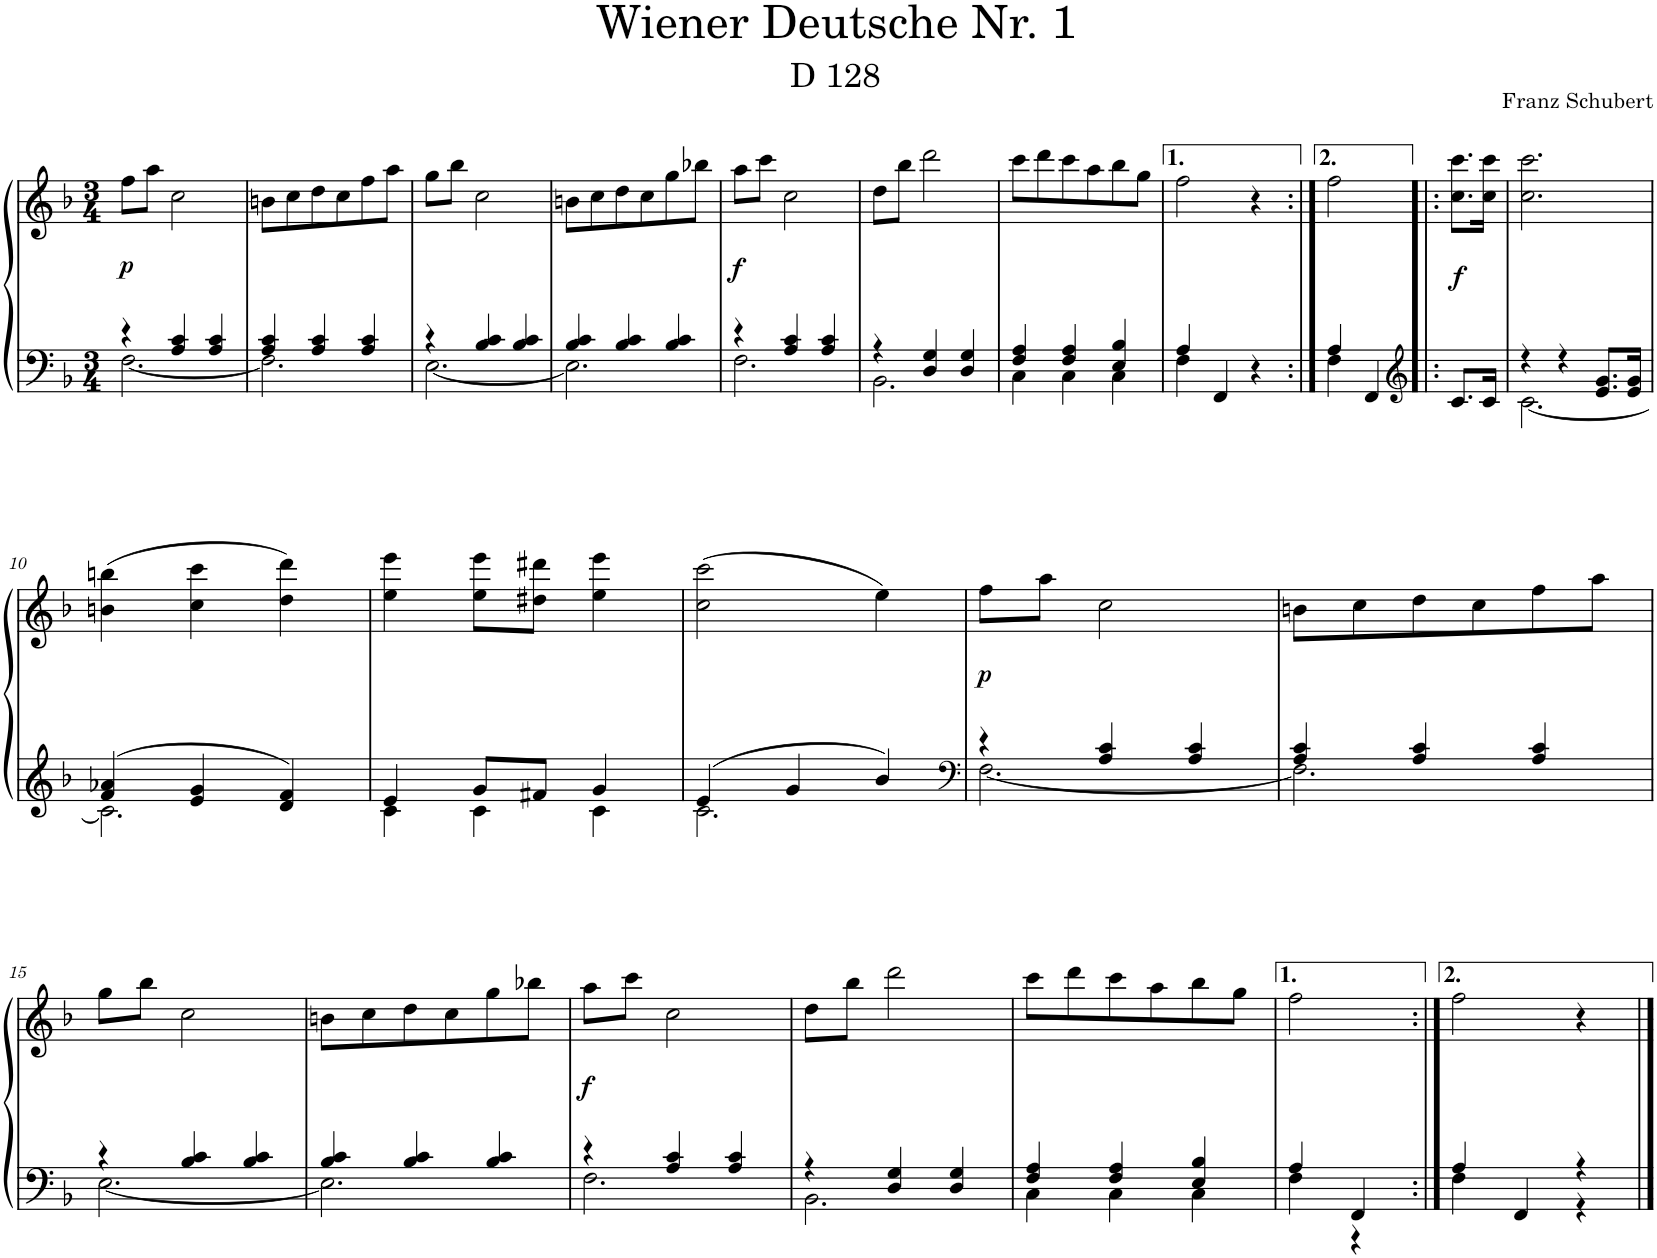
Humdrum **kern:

**kern	**kern	**dynam
*part1	*part1	*part1
*staff2	*staff1	*staff1/2
*I"Piano	*	*
*I'Pno.	*	*
*clefF4	*clefG2	*
*k[b-]	*k[b-]	*
*M3/4	*M3/4	*
=1	=1	=1
*^	*	*
!	!	!	!LO:DY:b
4r	[2.F\	8ff\L	p
.	.	8aa\J	.
4A/ 4c/	.	2cc\	.
4A/ 4c/	.	.	.
=2	=2	=2	=2
4A/ 4c/	2.F\]	8bn\L	.
.	.	8cc\	.
4A/ 4c/	.	8dd\	.
.	.	8cc\	.
4A/ 4c/	.	8ff\	.
.	.	8aa\J	.
=3	=3	=3	=3
4r	[2.E\	8gg\L	.
.	.	8bb-\J	.
4B-/ 4c/	.	2cc\	.
4B-/ 4c/	.	.	.
=4	=4	=4	=4
4B-/ 4c/	2.E\]	8bn\L	.
.	.	8cc\	.
4B-/ 4c/	.	8dd\	.
.	.	8cc\	.
4B-/ 4c/	.	8gg\	.
.	.	8bb-X\J	.
=5	=5	=5	=5
!	!	!	!LO:DY:b
4r	2.F\	8aa\L	f
.	.	8ccc\J	.
4A/ 4c/	.	2cc\	.
4A/ 4c/	.	.	.
=6	=6	=6	=6
4r	2.BB-\	8dd\L	.
.	.	8bb-\J	.
4D/ 4G/	.	2ddd\	.
4D/ 4G/	.	.	.
=7	=7	=7	=7
4F/ 4A/	4C\	8ccc\L	.
.	.	8ddd\	.
4F/ 4A/	4C\	8ccc\	.
.	.	8aa\	.
4E/ 4B-/	4C\	8bb-\	.
.	.	8gg\J	.
=8	=8	=8	=8
4A/	4F\	2ff\	.
4FF/	2ryy	.	.
4r	.	4r	.
=8X1:|!	=8X1:|!	=8X1:|!	=8X1:|!
4A/	4F\	2ff\	.
4FF/	4ryy	.	.
*v	*v	*	*
=8X2!|:	=8X2!|:	=8X2!|:
*clefG2	*	*
*^	*	*
!	!	!	!LO:DY:b
*v	*v	*	*
8.c/L	8.cc\ 8.ccc\L	f
16c/Jk	16cc\ 16ccc\Jk	.
=9	=9	=9
*^	*	*
4r	[2.c\	2.cc\ 2.ccc\	.
4r	.	.	.
8.e/ 8.g/L	.	.	.
16e/ 16g/Jk	.	.	.
!!LO:LB:g=z
=10	=10	=10	=10
4f/ 4a-X/	2.c\]	(4bn\ 4bbn\	.
4e/ 4g/	.	4cc\ 4ccc\	.
4d/ 4f/	.	4dd\ 4ddd\)	.
=11	=11	=11	=11
4e/	4c\	4ee\ 4eee\	.
8g/L	4c\	8ee\ 8eee\L	.
8f#X/J	.	8dd#X\ 8ddd#X\J	.
4g/	4c\	4ee\ 4eee\	.
=12	=12	=12	=12
4e/	2.c\	(2cc\ 2ccc\	.
4g/	.	.	.
4b-/	.	4ee\)	.
=13	=13	=13	=13
*clefF4	*	*	*
!	!	!	!LO:DY:b
4r	[2.F\	8ff\L	p
.	.	8aa\J	.
4A/ 4c/	.	2cc\	.
4A/ 4c/	.	.	.
=14	=14	=14	=14
4A/ 4c/	2.F\]	8bn\L	.
.	.	8cc\	.
4A/ 4c/	.	8dd\	.
.	.	8cc\	.
4A/ 4c/	.	8ff\	.
.	.	8aa\J	.
!!LO:LB:g=z
=15	=15	=15	=15
4r	[2.E\	8gg\L	.
.	.	8bb-\J	.
4B-/ 4c/	.	2cc\	.
4B-/ 4c/	.	.	.
=16	=16	=16	=16
4B-/ 4c/	2.E\]	8bn\L	.
.	.	8cc\	.
4B-/ 4c/	.	8dd\	.
.	.	8cc\	.
4B-/ 4c/	.	8gg\	.
.	.	8bb-X\J	.
=17	=17	=17	=17
!	!	!	!LO:DY:b
4r	2.F\	8aa\L	f
.	.	8ccc\J	.
4A/ 4c/	.	2cc\	.
4A/ 4c/	.	.	.
=18	=18	=18	=18
4r	2.BB-\	8dd\L	.
.	.	8bb-\J	.
4D/ 4G/	.	2ddd\	.
4D/ 4G/	.	.	.
=19	=19	=19	=19
4F/ 4A/	4C\	8ccc\L	.
.	.	8ddd\	.
4F/ 4A/	4C\	8ccc\	.
.	.	8aa\	.
4E/ 4B-/	4C\	8bb-\	.
.	.	8gg\J	.
=20	=20	=20	=20
4A/	4F\	2ff\	.
4FF/	4r	.	.
=20X3:|!	=20X3:|!	=20X3:|!	=20X3:|!
4A/	4F\	2ff\	.
4FF/	4ryy	.	.
4r	4r	4r	.
*v	*v	*	*
==	==	==
*-	*-	*-
